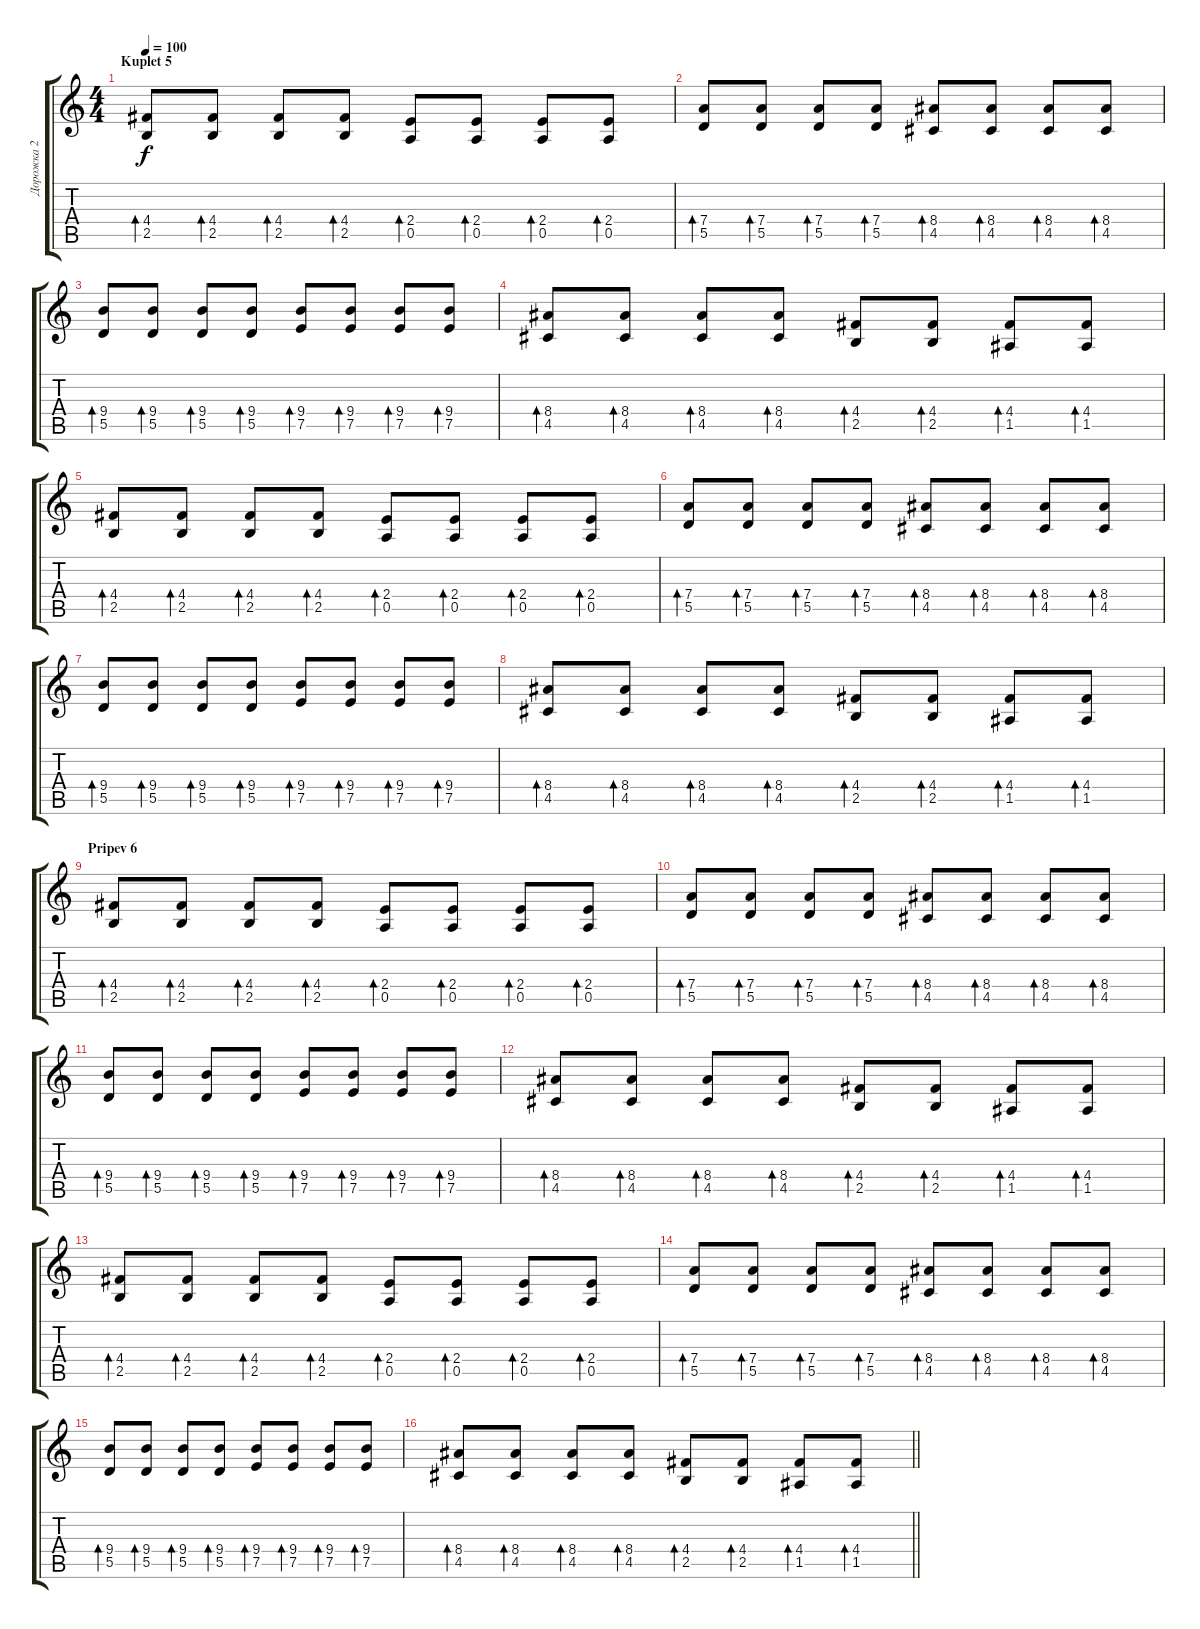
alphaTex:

\track ("Дорожка 2" "Дорожка 2") {instrument acousticguitarsteel}
\staff {score tabs}
\tuning (E4 B3 G3 D3 A2 E2) {hide}
\ts (4 4)
\section ("" "Kuplet 5")
\tempo 100
\clef g2
\ks c
(4.4 2.5).8{bd 60 dy f} (4.4 2.5).8{bd 60} (4.4 2.5).8{bd 60} (4.4 2.5).8{bd 60} (2.4 0.5).8{bd 60} (2.4 0.5).8{bd 60} (2.4 0.5).8{bd 60} (2.4 0.5).8{bd 60} |
(7.4 5.5).8{bd 60} (7.4 5.5).8{bd 60} (7.4 5.5).8{bd 60} (7.4 5.5).8{bd 60} (8.4 4.5).8{bd 60} (8.4 4.5).8{bd 60} (8.4 4.5).8{bd 60} (8.4 4.5).8{bd 60} |
(9.4 5.5).8{bd 60} (9.4 5.5).8{bd 60} (9.4 5.5).8{bd 60} (9.4 5.5).8{bd 60} (9.4 7.5).8{bd 60} (9.4 7.5).8{bd 60} (9.4 7.5).8{bd 60} (9.4 7.5).8{bd 60} |
(8.4 4.5).8{bd 60} (8.4 4.5).8{bd 60} (8.4 4.5).8{bd 60} (8.4 4.5).8{bd 60} (4.4 2.5).8{bd 60} (4.4 2.5).8{bd 60} (4.4 1.5).8{bd 60} (4.4 1.5).8{bd 60} |
(4.4 2.5).8{bd 60} (4.4 2.5).8{bd 60} (4.4 2.5).8{bd 60} (4.4 2.5).8{bd 60} (2.4 0.5).8{bd 60} (2.4 0.5).8{bd 60} (2.4 0.5).8{bd 60} (2.4 0.5).8{bd 60} |
(7.4 5.5).8{bd 60} (7.4 5.5).8{bd 60} (7.4 5.5).8{bd 60} (7.4 5.5).8{bd 60} (8.4 4.5).8{bd 60} (8.4 4.5).8{bd 60} (8.4 4.5).8{bd 60} (8.4 4.5).8{bd 60} |
(9.4 5.5).8{bd 60} (9.4 5.5).8{bd 60} (9.4 5.5).8{bd 60} (9.4 5.5).8{bd 60} (9.4 7.5).8{bd 60} (9.4 7.5).8{bd 60} (9.4 7.5).8{bd 60} (9.4 7.5).8{bd 60} |
(8.4 4.5).8{bd 60} (8.4 4.5).8{bd 60} (8.4 4.5).8{bd 60} (8.4 4.5).8{bd 60} (4.4 2.5).8{bd 60} (4.4 2.5).8{bd 60} (4.4 1.5).8{bd 60} (4.4 1.5).8{bd 60} |
\section ("" "Pripev 6")
(4.4 2.5).8{bd 60} (4.4 2.5).8{bd 60} (4.4 2.5).8{bd 60} (4.4 2.5).8{bd 60} (2.4 0.5).8{bd 60} (2.4 0.5).8{bd 60} (2.4 0.5).8{bd 60} (2.4 0.5).8{bd 60} |
(7.4 5.5).8{bd 60} (7.4 5.5).8{bd 60} (7.4 5.5).8{bd 60} (7.4 5.5).8{bd 60} (8.4 4.5).8{bd 60} (8.4 4.5).8{bd 60} (8.4 4.5).8{bd 60} (8.4 4.5).8{bd 60} |
(9.4 5.5).8{bd 60} (9.4 5.5).8{bd 60} (9.4 5.5).8{bd 60} (9.4 5.5).8{bd 60} (9.4 7.5).8{bd 60} (9.4 7.5).8{bd 60} (9.4 7.5).8{bd 60} (9.4 7.5).8{bd 60} |
(8.4 4.5).8{bd 60} (8.4 4.5).8{bd 60} (8.4 4.5).8{bd 60} (8.4 4.5).8{bd 60} (4.4 2.5).8{bd 60} (4.4 2.5).8{bd 60} (4.4 1.5).8{bd 60} (4.4 1.5).8{bd 60} |
(4.4 2.5).8{bd 60} (4.4 2.5).8{bd 60} (4.4 2.5).8{bd 60} (4.4 2.5).8{bd 60} (2.4 0.5).8{bd 60} (2.4 0.5).8{bd 60} (2.4 0.5).8{bd 60} (2.4 0.5).8{bd 60} |
(7.4 5.5).8{bd 60} (7.4 5.5).8{bd 60} (7.4 5.5).8{bd 60} (7.4 5.5).8{bd 60} (8.4 4.5).8{bd 60} (8.4 4.5).8{bd 60} (8.4 4.5).8{bd 60} (8.4 4.5).8{bd 60} |
(9.4 5.5).8{bd 60} (9.4 5.5).8{bd 60} (9.4 5.5).8{bd 60} (9.4 5.5).8{bd 60} (9.4 7.5).8{bd 60} (9.4 7.5).8{bd 60} (9.4 7.5).8{bd 60} (9.4 7.5).8{bd 60} |
\barLineRight lightlight
(8.4 4.5).8{bd 60} (8.4 4.5).8{bd 60} (8.4 4.5).8{bd 60} (8.4 4.5).8{bd 60} (4.4 2.5).8{bd 60} (4.4 2.5).8{bd 60} (4.4 1.5).8{bd 60} (4.4 1.5).8{bd 60}
